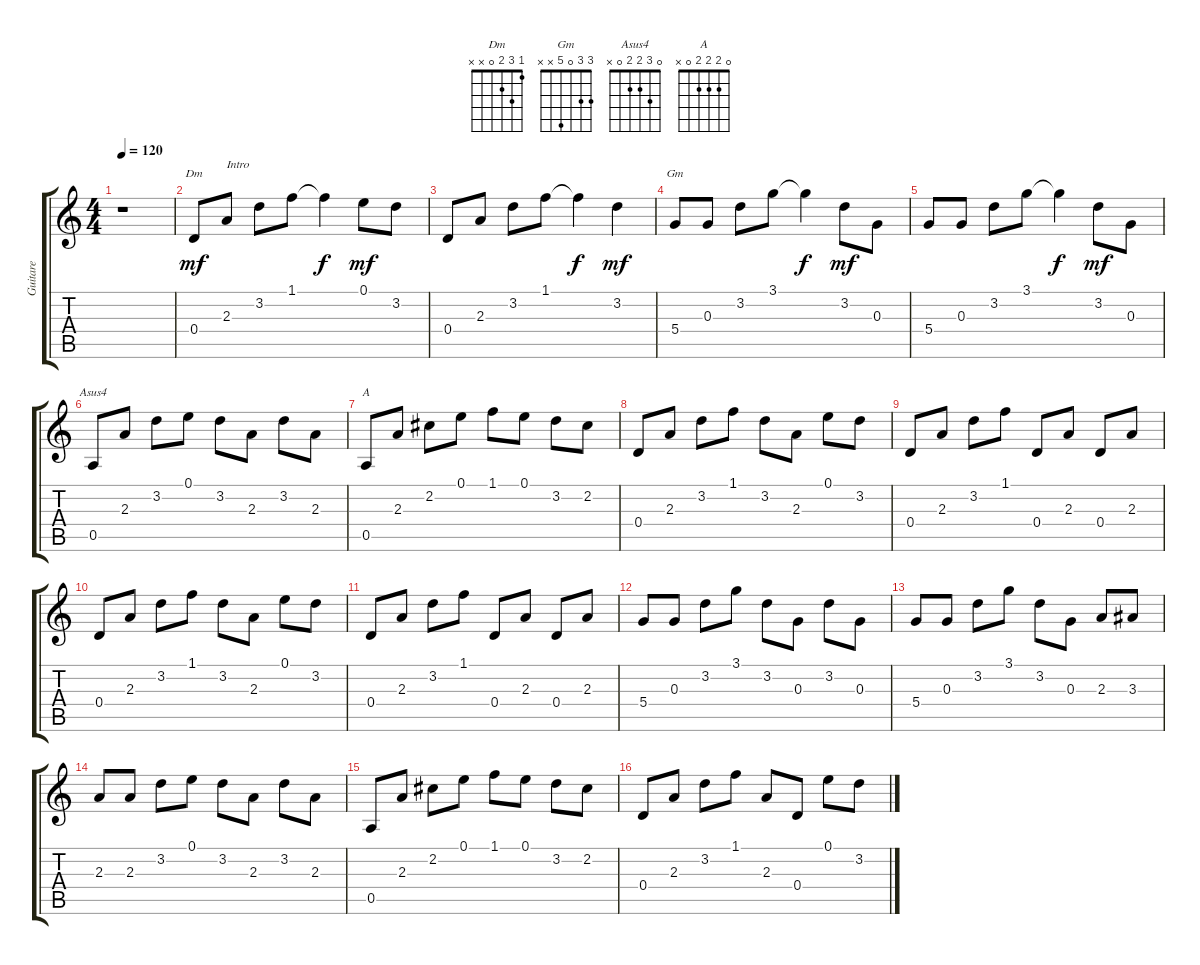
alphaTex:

\track ("Guitare" "Guitare") {instrument acousticguitarsteel}
\staff {score tabs}
\tuning (E4 B3 G3 D3 A2 E2) {hide}
\chord ("Dm" 1 3 2 0 x x)
\chord ("Gm" 3 3 0 5 x x)
\chord ("Asus4" 0 3 2 2 0 x)
\chord ("A" 0 2 2 2 0 x)
\ts (4 4)
\tempo 120
\clef g2
\ks c
r.1{dy mf instrument acousticguitarsteel} |
0.4.8{ch "Dm"} 2.3.8{txt "Intro"} 3.2.8 1.1.8 1.1{t}.4{dy f} 0.1.8{dy mf} 3.2.8 |
0.4.8 2.3.8 3.2.8 1.1.8 1.1{t}.4{dy f} 3.2.4{dy mf} |
5.4.8{ch "Gm"} 0.3.8 3.2.8 3.1.8 3.1{t}.4{dy f} 3.2.8{dy mf} 0.3.8 |
5.4.8 0.3.8 3.2.8 3.1.8 3.1{t}.4{dy f} 3.2.8{dy mf} 0.3.8 |
0.5.8{ch "Asus4"} 2.3.8 3.2.8 0.1.8 3.2.8 2.3.8 3.2.8 2.3.8 |
0.5.8{ch "A"} 2.3.8 2.2.8 0.1.8 1.1.8 0.1.8 3.2.8 2.2.8 |
0.4.8 2.3.8 3.2.8 1.1.8 3.2.8 2.3.8 0.1.8 3.2.8 |
0.4.8 2.3.8 3.2.8 1.1.8 0.4.8 2.3.8 0.4.8 2.3.8 |
0.4.8 2.3.8 3.2.8 1.1.8 3.2.8 2.3.8 0.1.8 3.2.8 |
0.4.8 2.3.8 3.2.8 1.1.8 0.4.8 2.3.8 0.4.8 2.3.8 |
5.4.8 0.3.8 3.2.8 3.1.8 3.2.8 0.3.8 3.2.8 0.3.8 |
5.4.8 0.3.8 3.2.8 3.1.8 3.2.8 0.3.8 2.3.8 3.3.8 |
2.3.8 2.3.8 3.2.8 0.1.8 3.2.8 2.3.8 3.2.8 2.3.8 |
0.5.8 2.3.8 2.2.8 0.1.8 1.1.8 0.1.8 3.2.8 2.2.8 |
0.4.8 2.3.8 3.2.8 1.1.8 2.3.8 0.4.8 0.1.8 3.2.8
